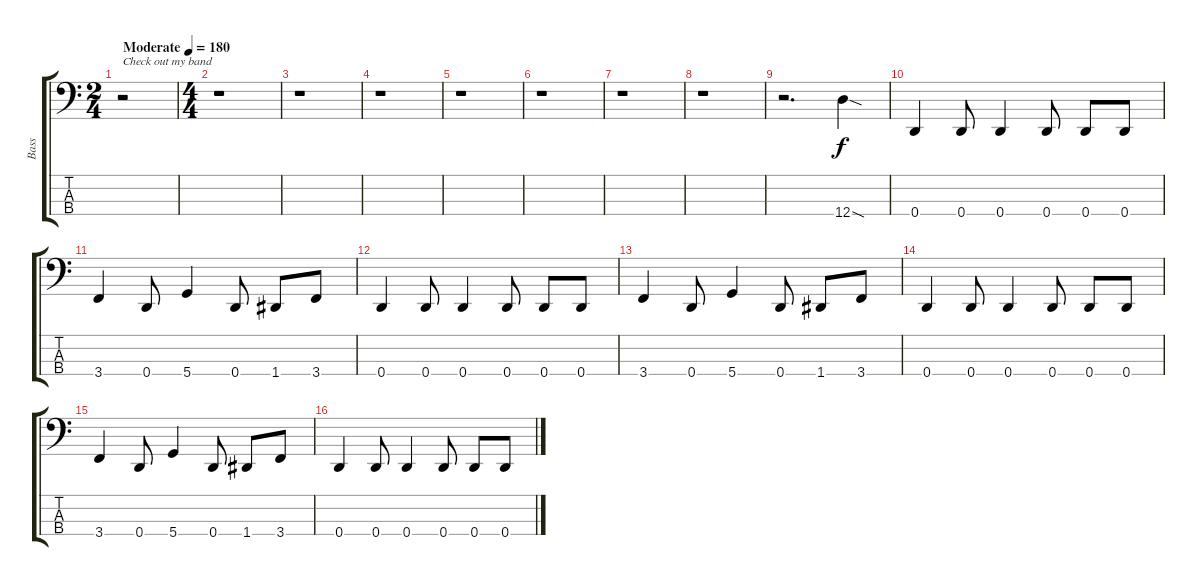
\track ("Bass" "Bass") {instrument electricbasspick}
\staff {score tabs}
\tuning (G2 D2 A1 D1) {hide}
\ts (2 4)
\tempo (180 "Moderate")
\clef f4
\ks c
r.2{txt "Check out my band" dy f instrument electricbasspick} |
\ts (4 4)
r.1 |
r.1 |
r.1 |
r.1 |
r.1 |
r.1 |
r.1 |
r.2{d} 12.4{sod}.4 |
0.4.4 0.4.8 0.4.4 0.4.8 0.4.8 0.4.8 |
3.4.4 0.4.8 5.4.4 0.4.8 1.4.8 3.4.8 |
0.4.4 0.4.8 0.4.4 0.4.8 0.4.8 0.4.8 |
3.4.4 0.4.8 5.4.4 0.4.8 1.4.8 3.4.8 |
0.4.4 0.4.8 0.4.4 0.4.8 0.4.8 0.4.8 |
3.4.4 0.4.8 5.4.4 0.4.8 1.4.8 3.4.8 |
0.4.4 0.4.8 0.4.4 0.4.8 0.4.8 0.4.8
